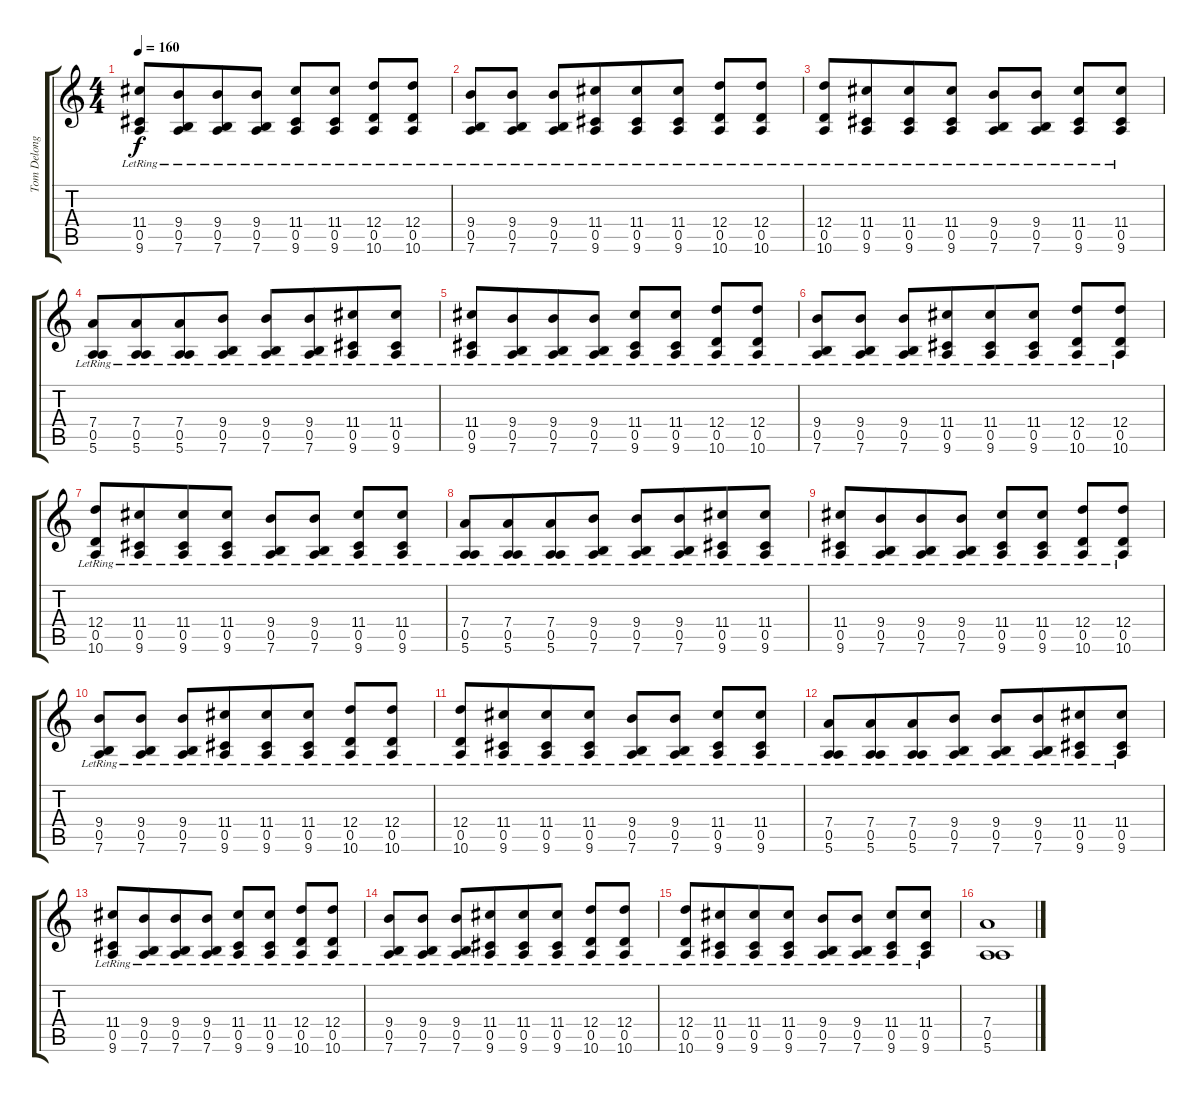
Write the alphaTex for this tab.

\track ("Tom Delonge - Guitar" "Tom Delong") {instrument distortionguitar}
\staff {score tabs}
\tuning (E4 B3 G3 D3 A2 E2) {hide}
\ts (4 4)
\tempo 160
\clef g2
\ks c
(11.4{lr} 0.5{lr} 9.6{lr}).8{dy f} (9.4{lr} 0.5{lr} 7.6{lr}).8{beam merge} (9.4{lr} 0.5{lr} 7.6{lr}).8 (9.4{lr} 0.5{lr} 7.6{lr}).8 (11.4{lr} 0.5{lr} 9.6{lr}).8 (11.4{lr} 0.5{lr} 9.6{lr}).8 (12.4{lr} 0.5{lr} 10.6{lr}).8{beam merge} (12.4{lr} 0.5{lr} 10.6{lr}).8 |
(9.4{lr} 0.5{lr} 7.6{lr}).8{beam merge} (9.4{lr} 0.5{lr} 7.6{lr}).8 (9.4{lr} 0.5{lr} 7.6{lr}).8 (11.4{lr} 0.5{lr} 9.6{lr}).8{beam merge} (11.4{lr} 0.5{lr} 9.6{lr}).8 (11.4{lr} 0.5{lr} 9.6{lr}).8 (12.4{lr} 0.5{lr} 10.6{lr}).8{beam merge} (12.4{lr} 0.5{lr} 10.6{lr}).8 |
(12.4{lr} 0.5{lr} 10.6{lr}).8 (11.4{lr} 0.5{lr} 9.6{lr}).8{beam merge} (11.4{lr} 0.5{lr} 9.6{lr}).8 (11.4{lr} 0.5{lr} 9.6{lr}).8 (9.4{lr} 0.5{lr} 7.6{lr}).8 (9.4{lr} 0.5{lr} 7.6{lr}).8 (11.4{lr} 0.5{lr} 9.6{lr}).8 (11.4{lr} 0.5{lr} 9.6{lr}).8 |
(7.4{lr} 0.5{lr} 5.6{lr}).8 (7.4{lr} 0.5{lr} 5.6{lr}).8{beam merge} (7.4{lr} 0.5{lr} 5.6{lr}).8{beam merge} (9.4{lr} 0.5{lr} 7.6{lr}).8 (9.4{lr} 0.5{lr} 7.6{lr}).8 (9.4{lr} 0.5{lr} 7.6{lr}).8{beam merge} (11.4{lr} 0.5{lr} 9.6{lr}).8 (11.4{lr} 0.5{lr} 9.6{lr}).8 |
(11.4{lr} 0.5{lr} 9.6{lr}).8 (9.4{lr} 0.5{lr} 7.6{lr}).8{beam merge} (9.4{lr} 0.5{lr} 7.6{lr}).8 (9.4{lr} 0.5{lr} 7.6{lr}).8 (11.4{lr} 0.5{lr} 9.6{lr}).8 (11.4{lr} 0.5{lr} 9.6{lr}).8 (12.4{lr} 0.5{lr} 10.6{lr}).8{beam merge} (12.4{lr} 0.5{lr} 10.6{lr}).8 |
(9.4{lr} 0.5{lr} 7.6{lr}).8{beam merge} (9.4{lr} 0.5{lr} 7.6{lr}).8 (9.4{lr} 0.5{lr} 7.6{lr}).8 (11.4{lr} 0.5{lr} 9.6{lr}).8{beam merge} (11.4{lr} 0.5{lr} 9.6{lr}).8 (11.4{lr} 0.5{lr} 9.6{lr}).8 (12.4{lr} 0.5{lr} 10.6{lr}).8{beam merge} (12.4{lr} 0.5{lr} 10.6{lr}).8 |
(12.4{lr} 0.5{lr} 10.6{lr}).8 (11.4{lr} 0.5{lr} 9.6{lr}).8{beam merge} (11.4{lr} 0.5{lr} 9.6{lr}).8 (11.4{lr} 0.5{lr} 9.6{lr}).8 (9.4{lr} 0.5{lr} 7.6{lr}).8 (9.4{lr} 0.5{lr} 7.6{lr}).8 (11.4{lr} 0.5{lr} 9.6{lr}).8 (11.4{lr} 0.5{lr} 9.6{lr}).8 |
(7.4{lr} 0.5{lr} 5.6{lr}).8 (7.4{lr} 0.5{lr} 5.6{lr}).8{beam merge} (7.4{lr} 0.5{lr} 5.6{lr}).8{beam merge} (9.4{lr} 0.5{lr} 7.6{lr}).8 (9.4{lr} 0.5{lr} 7.6{lr}).8 (9.4{lr} 0.5{lr} 7.6{lr}).8{beam merge} (11.4{lr} 0.5{lr} 9.6{lr}).8 (11.4{lr} 0.5{lr} 9.6{lr}).8 |
(11.4{lr} 0.5{lr} 9.6{lr}).8 (9.4{lr} 0.5{lr} 7.6{lr}).8{beam merge} (9.4{lr} 0.5{lr} 7.6{lr}).8 (9.4{lr} 0.5{lr} 7.6{lr}).8 (11.4{lr} 0.5{lr} 9.6{lr}).8 (11.4{lr} 0.5{lr} 9.6{lr}).8 (12.4{lr} 0.5{lr} 10.6{lr}).8{beam merge} (12.4{lr} 0.5{lr} 10.6{lr}).8 |
(9.4{lr} 0.5{lr} 7.6{lr}).8{beam merge} (9.4{lr} 0.5{lr} 7.6{lr}).8 (9.4{lr} 0.5{lr} 7.6{lr}).8 (11.4{lr} 0.5{lr} 9.6{lr}).8{beam merge} (11.4{lr} 0.5{lr} 9.6{lr}).8 (11.4{lr} 0.5{lr} 9.6{lr}).8 (12.4{lr} 0.5{lr} 10.6{lr}).8{beam merge} (12.4{lr} 0.5{lr} 10.6{lr}).8 |
(12.4{lr} 0.5{lr} 10.6{lr}).8 (11.4{lr} 0.5{lr} 9.6{lr}).8{beam merge} (11.4{lr} 0.5{lr} 9.6{lr}).8 (11.4{lr} 0.5{lr} 9.6{lr}).8 (9.4{lr} 0.5{lr} 7.6{lr}).8 (9.4{lr} 0.5{lr} 7.6{lr}).8 (11.4{lr} 0.5{lr} 9.6{lr}).8 (11.4{lr} 0.5{lr} 9.6{lr}).8 |
(7.4{lr} 0.5{lr} 5.6{lr}).8 (7.4{lr} 0.5{lr} 5.6{lr}).8{beam merge} (7.4{lr} 0.5{lr} 5.6{lr}).8{beam merge} (9.4{lr} 0.5{lr} 7.6{lr}).8 (9.4{lr} 0.5{lr} 7.6{lr}).8 (9.4{lr} 0.5{lr} 7.6{lr}).8{beam merge} (11.4{lr} 0.5{lr} 9.6{lr}).8 (11.4{lr} 0.5{lr} 9.6{lr}).8 |
(11.4{lr} 0.5{lr} 9.6{lr}).8 (9.4{lr} 0.5{lr} 7.6{lr}).8{beam merge} (9.4{lr} 0.5{lr} 7.6{lr}).8 (9.4{lr} 0.5{lr} 7.6{lr}).8 (11.4{lr} 0.5{lr} 9.6{lr}).8 (11.4{lr} 0.5{lr} 9.6{lr}).8 (12.4{lr} 0.5{lr} 10.6{lr}).8{beam merge} (12.4{lr} 0.5{lr} 10.6{lr}).8 |
(9.4{lr} 0.5{lr} 7.6{lr}).8{beam merge} (9.4{lr} 0.5{lr} 7.6{lr}).8 (9.4{lr} 0.5{lr} 7.6{lr}).8 (11.4{lr} 0.5{lr} 9.6{lr}).8{beam merge} (11.4{lr} 0.5{lr} 9.6{lr}).8 (11.4{lr} 0.5{lr} 9.6{lr}).8 (12.4{lr} 0.5{lr} 10.6{lr}).8{beam merge} (12.4{lr} 0.5{lr} 10.6{lr}).8 |
(12.4{lr} 0.5{lr} 10.6{lr}).8 (11.4{lr} 0.5{lr} 9.6{lr}).8{beam merge} (11.4{lr} 0.5{lr} 9.6{lr}).8 (11.4{lr} 0.5{lr} 9.6{lr}).8 (9.4{lr} 0.5{lr} 7.6{lr}).8 (9.4{lr} 0.5{lr} 7.6{lr}).8 (11.4{lr} 0.5{lr} 9.6{lr}).8 (11.4{lr} 0.5{lr} 9.6{lr}).8 |
(7.4 0.5 5.6).1
